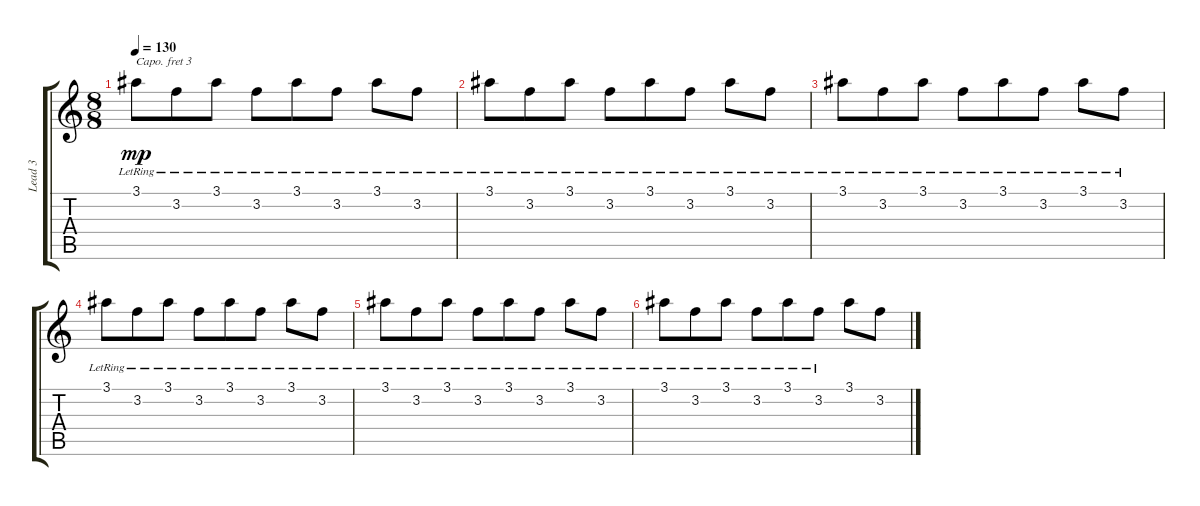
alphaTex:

\track ("Lead 3" "Lead 3") {instrument overdrivenguitar}
\staff {score tabs}
\capo 3
\tuning (E4 B3 G3 D3 A2 D2) {hide}
\ts (8 8)
\tempo 130
\clef g2
\ks c
3.1{lr}.8{dy mp} 3.2{lr}.8 3.1{lr}.8 3.2{lr}.8 3.1{lr}.8 3.2{lr}.8 3.1{lr}.8 3.2{lr}.8 |
3.1{lr}.8 3.2{lr}.8 3.1{lr}.8 3.2{lr}.8 3.1{lr}.8 3.2{lr}.8 3.1{lr}.8 3.2{lr}.8 |
3.1{lr}.8 3.2{lr}.8 3.1{lr}.8 3.2{lr}.8 3.1{lr}.8 3.2{lr}.8 3.1{lr}.8 3.2{lr}.8 |
3.1{lr}.8 3.2{lr}.8 3.1{lr}.8 3.2{lr}.8 3.1{lr}.8 3.2{lr}.8 3.1{lr}.8 3.2{lr}.8 |
3.1{lr}.8 3.2{lr}.8 3.1{lr}.8 3.2{lr}.8 3.1{lr}.8 3.2{lr}.8 3.1{lr}.8 3.2{lr}.8 |
3.1{lr}.8 3.2{lr}.8 3.1{lr}.8 3.2{lr}.8 3.1{lr}.8 3.2{lr}.8 3.1.8 3.2.8
